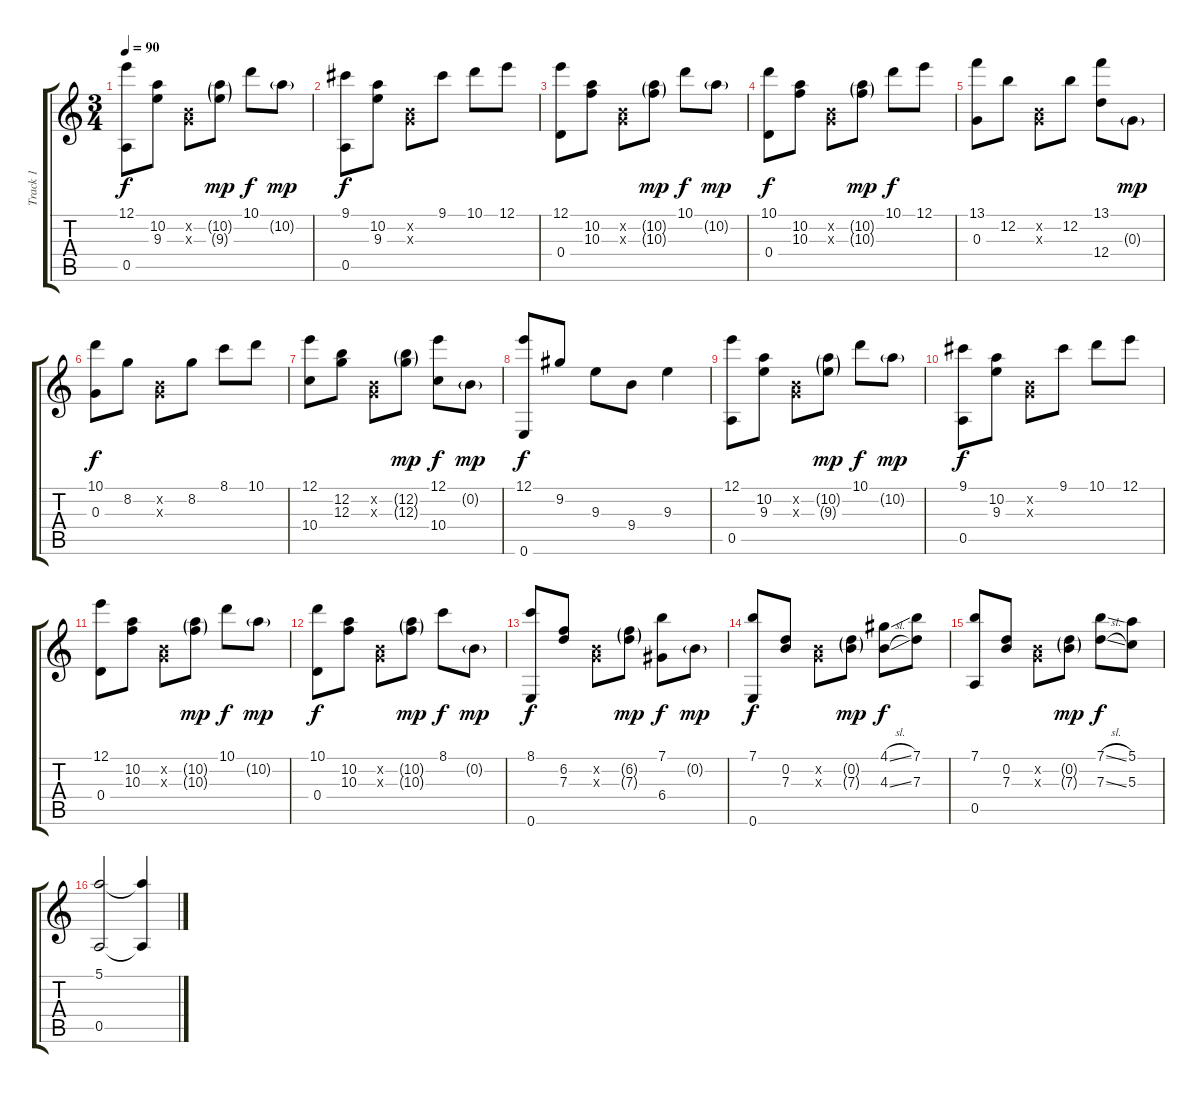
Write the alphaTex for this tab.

\track ("Track 1" "Track 1") {instrument acousticguitarsteel}
\staff {score tabs}
\tuning (E4 B3 G3 D3 A2 E2) {hide}
\ts (3 4)
\tempo 90
\clef g2
\ks c
(12.1 0.5).8{dy f} (10.2 9.3).8 (0.2{x} 0.3{x}).8 (10.2{g} 9.3{g}).8{dy mp} 10.1.8{dy f} 10.2{g}.8{dy mp} |
(9.1 0.5).8{dy f} (10.2 9.3).8 (0.2{x} 0.3{x}).8 9.1.8 10.1.8 12.1.8 |
(12.1 0.4).8 (10.2 10.3).8 (0.2{x} 0.3{x}).8 (10.2{g} 10.3{g}).8{dy mp} 10.1.8{dy f} 10.2{g}.8{dy mp} |
(10.1 0.4).8{dy f} (10.2 10.3).8 (0.2{x} 0.3{x}).8 (10.2{g} 10.3{g}).8{dy mp} 10.1.8{dy f} 12.1.8 |
(13.1 0.3).8 12.2.8 (0.2{x} 0.3{x}).8 12.2.8 (13.1 12.4).8 0.3{g}.8{dy mp} |
(10.1 0.3).8{dy f} 8.2.8 (0.2{x} 0.3{x}).8 8.2.8 8.1.8 10.1.8 |
(12.1 10.4).8 (12.2 12.3).8 (0.2{x} 0.3{x}).8 (12.2{g} 12.3{g}).8{dy mp} (12.1 10.4).8{dy f} 0.2{g}.8{dy mp} |
(12.1 0.6).8{dy f} 9.2.8 9.3.8 9.4.8 9.3.4 |
(12.1 0.5).8 (10.2 9.3).8 (0.2{x} 0.3{x}).8 (10.2{g} 9.3{g}).8{dy mp} 10.1.8{dy f} 10.2{g}.8{dy mp} |
(9.1 0.5).8{dy f} (10.2 9.3).8 (0.2{x} 0.3{x}).8 9.1.8 10.1.8 12.1.8 |
(12.1 0.4).8 (10.2 10.3).8 (0.2{x} 0.3{x}).8 (10.2{g} 10.3{g}).8{dy mp} 10.1.8{dy f} 10.2{g}.8{dy mp} |
(10.1 0.4).8{dy f} (10.2 10.3).8 (0.2{x} 0.3{x}).8 (10.2{g} 10.3{g}).8{dy mp} 8.1.8{dy f} 0.2{g}.8{dy mp} |
(8.1 0.6).8{dy f} (6.2 7.3).8 (0.2{x} 0.3{x}).8 (6.2{g} 7.3{g}).8{dy mp} (7.1 6.4).8{dy f} 0.2{g}.8{dy mp} |
(7.1 0.6).8{dy f} (0.2 7.3).8 (0.2{x} 0.3{x}).8 (0.2{g} 7.3{g}).8{dy mp} (4.1{sl} 4.3{sl}).8{dy f} (7.1 7.3).8 |
(7.1 0.5).8 (0.2 7.3).8 (0.2{x} 0.3{x}).8 (0.2{g} 7.3{g}).8{dy mp} (7.1{sl} 7.3{sl}).8{dy f} (5.1 5.3).8 |
(5.1 0.5).2 (5.1{t} 0.5{t}).4
